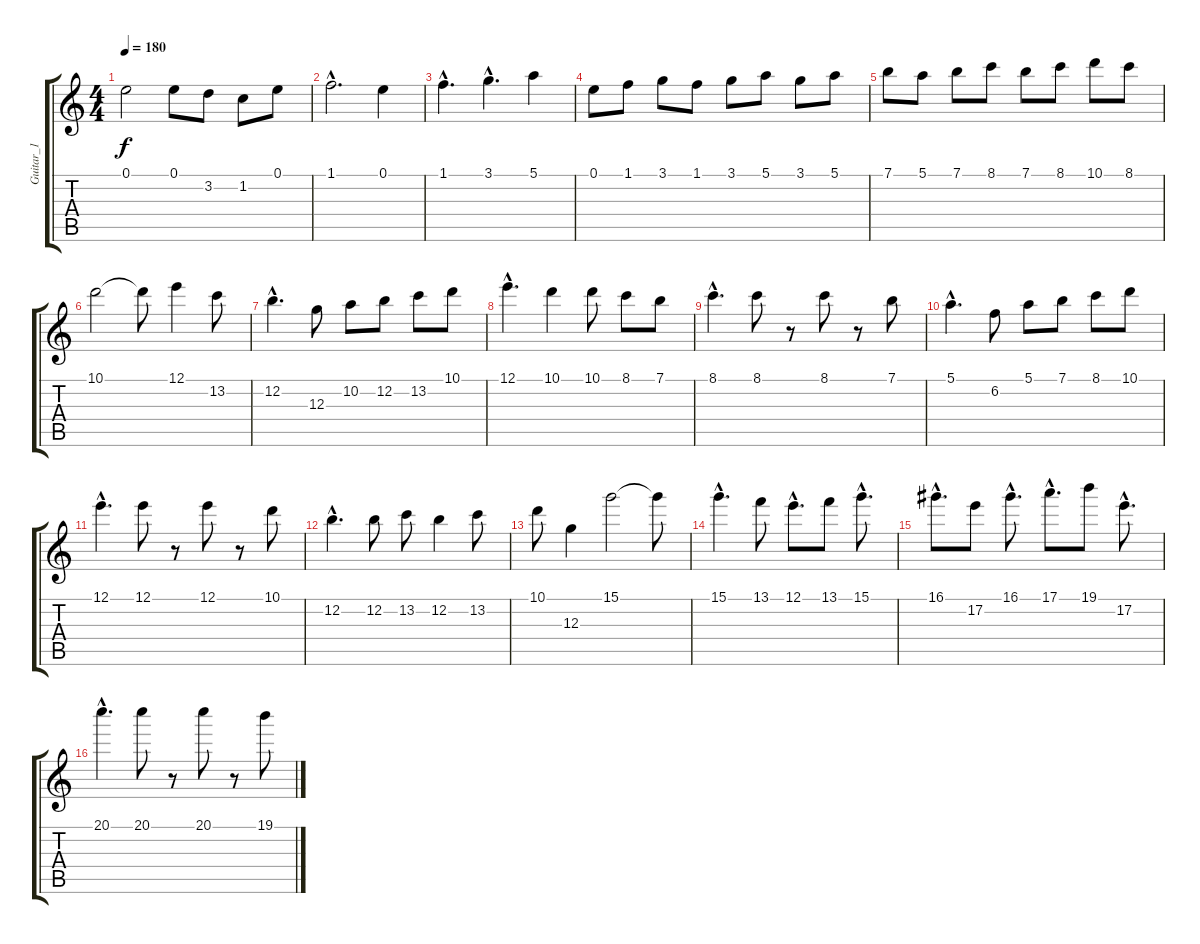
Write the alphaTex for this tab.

\track ("Guitar_1" "Guitar_1") {instrument distortionguitar}
\staff {score tabs}
\tuning (E4 B3 G3 D3 A2 E2) {hide}
\ts (4 4)
\tempo 180
\clef g2
\ks c
0.1{t}.2{dy f} 0.1.8 3.2.8 1.2.8 0.1.8 |
1.1{hac}.2{d} 0.1.4 |
1.1{hac}.4{d} 3.1{hac}.4{d} 5.1.4 |
0.1.8 1.1.8 3.1.8 1.1.8 3.1.8 5.1.8 3.1.8 5.1.8 |
7.1.8 5.1.8 7.1.8 8.1.8 7.1.8 8.1.8 10.1.8 8.1.8 |
10.1.2 10.1{t}.8 12.1.4 13.2.8 |
12.2{hac}.4{d} 12.3.8 10.2.8 12.2.8 13.2.8 10.1.8 |
12.1{hac}.4{d} 10.1.4 10.1.8 8.1.8 7.1.8 |
8.1{hac}.4{d} 8.1.8 r.8 8.1.8 r.8 7.1.8 |
5.1{hac}.4{d} 6.2.8 5.1.8 7.1.8 8.1.8 10.1.8 |
12.1{hac}.4{d} 12.1.8 r.8 12.1.8 r.8 10.1.8 |
12.2{hac}.4{d} 12.2.8 13.2.8 12.2.4 13.2.8 |
10.1.8 12.3.4 15.1.2 15.1{t}.8 |
15.1{hac}.4{d} 13.1.8 12.1{hac}.8{d} 13.1.8 15.1{hac}.8{d} |
16.1{hac}.8{d} 17.2.8 16.1{hac}.8{d} 17.1{hac}.8{d} 19.1.8 17.2{hac}.8{d} |
20.1{hac}.4{d} 20.1.8 r.8 20.1.8 r.8 19.1.8
